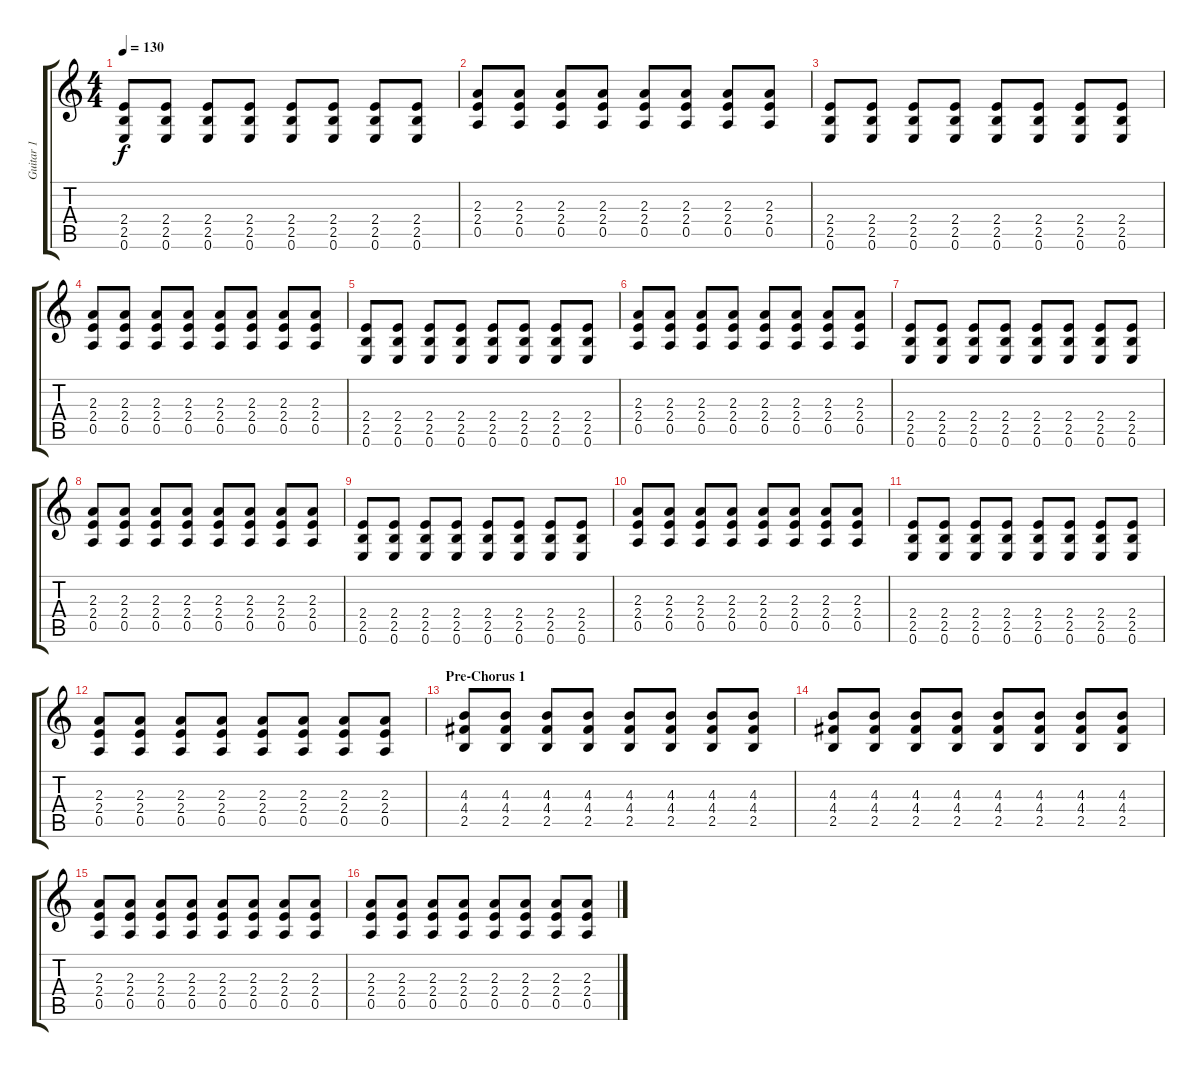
\track ("Guitar 1" "Guitar 1") {instrument acousticguitarsteel}
\staff {score tabs}
\tuning (E4 B3 G3 D3 A2 E2) {hide}
\ts (4 4)
\tempo 130
\clef g2
\ks c
(2.4 2.5 0.6).8{dy f} (2.4 2.5 0.6).8 (2.4 2.5 0.6).8 (2.4 2.5 0.6).8 (2.4 2.5 0.6).8 (2.4 2.5 0.6).8 (2.4 2.5 0.6).8 (2.4 2.5 0.6).8 |
(2.3 2.4 0.5).8 (2.3 2.4 0.5).8 (2.3 2.4 0.5).8 (2.3 2.4 0.5).8 (2.3 2.4 0.5).8 (2.3 2.4 0.5).8 (2.3 2.4 0.5).8 (2.3 2.4 0.5).8 |
(2.4 2.5 0.6).8 (2.4 2.5 0.6).8 (2.4 2.5 0.6).8 (2.4 2.5 0.6).8 (2.4 2.5 0.6).8 (2.4 2.5 0.6).8 (2.4 2.5 0.6).8 (2.4 2.5 0.6).8 |
(2.3 2.4 0.5).8 (2.3 2.4 0.5).8 (2.3 2.4 0.5).8 (2.3 2.4 0.5).8 (2.3 2.4 0.5).8 (2.3 2.4 0.5).8 (2.3 2.4 0.5).8 (2.3 2.4 0.5).8 |
(2.4 2.5 0.6).8 (2.4 2.5 0.6).8 (2.4 2.5 0.6).8 (2.4 2.5 0.6).8 (2.4 2.5 0.6).8 (2.4 2.5 0.6).8 (2.4 2.5 0.6).8 (2.4 2.5 0.6).8 |
(2.3 2.4 0.5).8 (2.3 2.4 0.5).8 (2.3 2.4 0.5).8 (2.3 2.4 0.5).8 (2.3 2.4 0.5).8 (2.3 2.4 0.5).8 (2.3 2.4 0.5).8 (2.3 2.4 0.5).8 |
(2.4 2.5 0.6).8 (2.4 2.5 0.6).8 (2.4 2.5 0.6).8 (2.4 2.5 0.6).8 (2.4 2.5 0.6).8 (2.4 2.5 0.6).8 (2.4 2.5 0.6).8 (2.4 2.5 0.6).8 |
(2.3 2.4 0.5).8 (2.3 2.4 0.5).8 (2.3 2.4 0.5).8 (2.3 2.4 0.5).8 (2.3 2.4 0.5).8 (2.3 2.4 0.5).8 (2.3 2.4 0.5).8 (2.3 2.4 0.5).8 |
(2.4 2.5 0.6).8 (2.4 2.5 0.6).8 (2.4 2.5 0.6).8 (2.4 2.5 0.6).8 (2.4 2.5 0.6).8 (2.4 2.5 0.6).8 (2.4 2.5 0.6).8 (2.4 2.5 0.6).8 |
(2.3 2.4 0.5).8 (2.3 2.4 0.5).8 (2.3 2.4 0.5).8 (2.3 2.4 0.5).8 (2.3 2.4 0.5).8 (2.3 2.4 0.5).8 (2.3 2.4 0.5).8 (2.3 2.4 0.5).8 |
(2.4 2.5 0.6).8 (2.4 2.5 0.6).8 (2.4 2.5 0.6).8 (2.4 2.5 0.6).8 (2.4 2.5 0.6).8 (2.4 2.5 0.6).8 (2.4 2.5 0.6).8 (2.4 2.5 0.6).8 |
(2.3 2.4 0.5).8 (2.3 2.4 0.5).8 (2.3 2.4 0.5).8 (2.3 2.4 0.5).8 (2.3 2.4 0.5).8 (2.3 2.4 0.5).8 (2.3 2.4 0.5).8 (2.3 2.4 0.5).8 |
\section ("" "Pre-Chorus 1")
(4.3 4.4 2.5).8 (4.3 4.4 2.5).8 (4.3 4.4 2.5).8 (4.3 4.4 2.5).8 (4.3 4.4 2.5).8 (4.3 4.4 2.5).8 (4.3 4.4 2.5).8 (4.3 4.4 2.5).8 |
(4.3 4.4 2.5).8 (4.3 4.4 2.5).8 (4.3 4.4 2.5).8 (4.3 4.4 2.5).8 (4.3 4.4 2.5).8 (4.3 4.4 2.5).8 (4.3 4.4 2.5).8 (4.3 4.4 2.5).8 |
(2.3 2.4 0.5).8 (2.3 2.4 0.5).8 (2.3 2.4 0.5).8 (2.3 2.4 0.5).8 (2.3 2.4 0.5).8 (2.3 2.4 0.5).8 (2.3 2.4 0.5).8 (2.3 2.4 0.5).8 |
(2.3 2.4 0.5).8 (2.3 2.4 0.5).8 (2.3 2.4 0.5).8 (2.3 2.4 0.5).8 (2.3 2.4 0.5).8 (2.3 2.4 0.5).8 (2.3 2.4 0.5).8 (2.3 2.4 0.5).8
